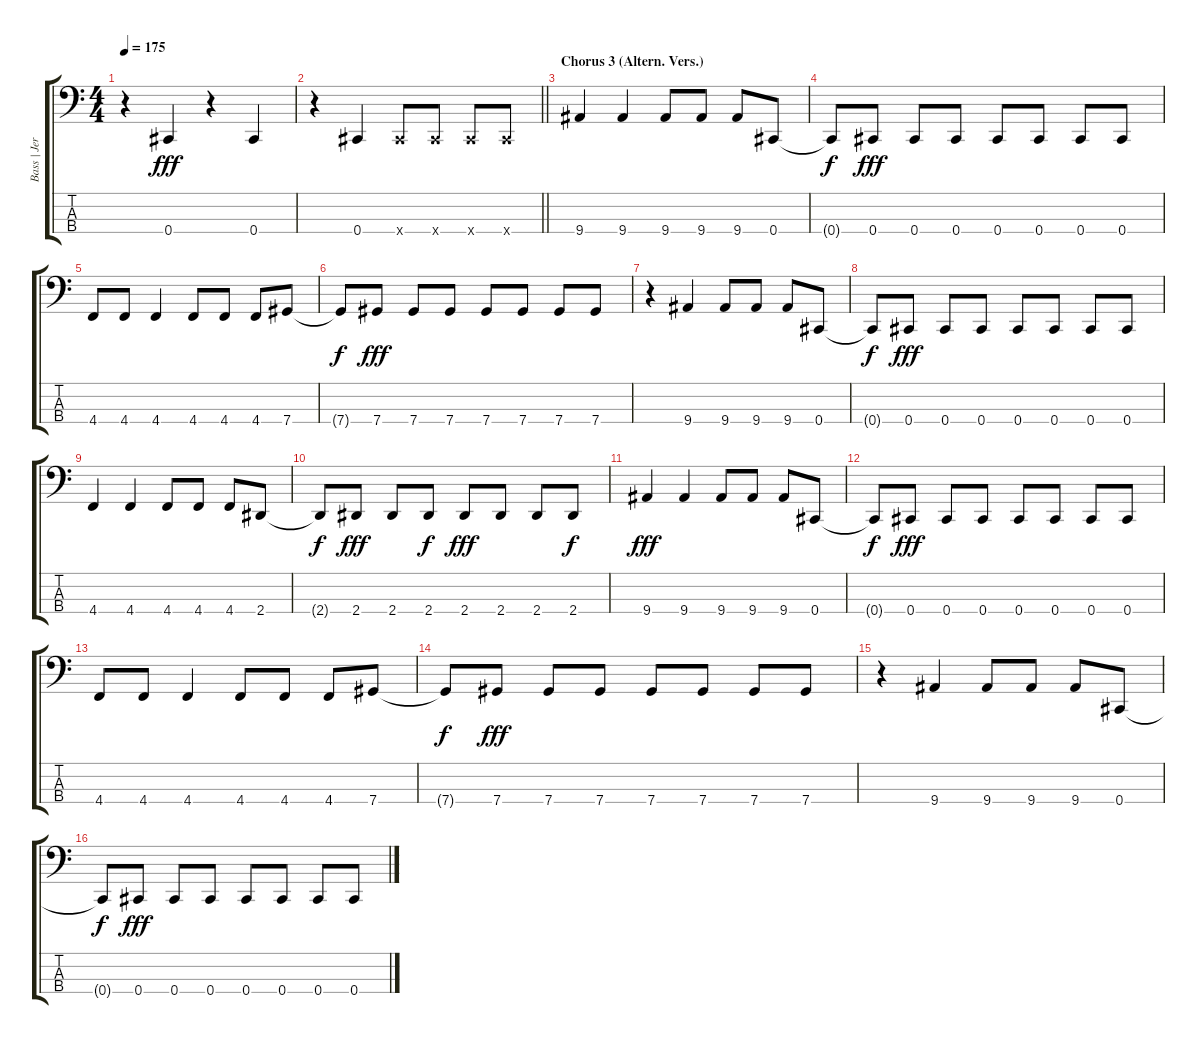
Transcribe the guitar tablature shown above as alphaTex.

\track ("Bass | Jeremy" "Bass | Jer") {instrument electricbasspick}
\staff {score tabs}
\tuning (Gb2 Db2 Ab1 Db1) {hide}
\ts (4 4)
\tempo 175
\clef f4
\ks c
r.4{dy fff} 0.4.4 r.4 0.4.4 |
\barLineRight lightlight
r.4 0.4.4 0.4{x}.8 0.4{x}.8 0.4{x}.8 0.4{x}.8 |
\section ("" "Chorus 3 (Altern. Vers.)")
9.4.4 9.4.4 9.4.8 9.4.8 9.4.8 0.4.8 |
0.4{t}.8{dy f} 0.4.8{dy fff} 0.4.8 0.4.8 0.4.8 0.4.8 0.4.8 0.4.8 |
4.4.8 4.4.8 4.4.4 4.4.8 4.4.8 4.4.8 7.4.8 |
7.4{t}.8{dy f} 7.4.8{dy fff} 7.4.8 7.4.8 7.4.8 7.4.8 7.4.8 7.4.8 |
r.4 9.4.4 9.4.8 9.4.8 9.4.8 0.4.8 |
0.4{t}.8{dy f} 0.4.8{dy fff} 0.4.8 0.4.8 0.4.8 0.4.8 0.4.8 0.4.8 |
4.4.4 4.4.4 4.4.8 4.4.8 4.4.8 2.4.8 |
2.4{t}.8{dy f} 2.4.8{dy fff} 2.4.8 2.4.8{dy f} 2.4.8{dy fff} 2.4.8 2.4.8 2.4.8{dy f} |
9.4.4{dy fff} 9.4.4 9.4.8 9.4.8 9.4.8 0.4.8 |
0.4{t}.8{dy f} 0.4.8{dy fff} 0.4.8 0.4.8 0.4.8 0.4.8 0.4.8 0.4.8 |
4.4.8 4.4.8 4.4.4 4.4.8 4.4.8 4.4.8 7.4.8 |
7.4{t}.8{dy f} 7.4.8{dy fff} 7.4.8 7.4.8 7.4.8 7.4.8 7.4.8 7.4.8 |
r.4 9.4.4 9.4.8 9.4.8 9.4.8 0.4.8 |
0.4{t}.8{dy f} 0.4.8{dy fff} 0.4.8 0.4.8 0.4.8 0.4.8 0.4.8 0.4.8
